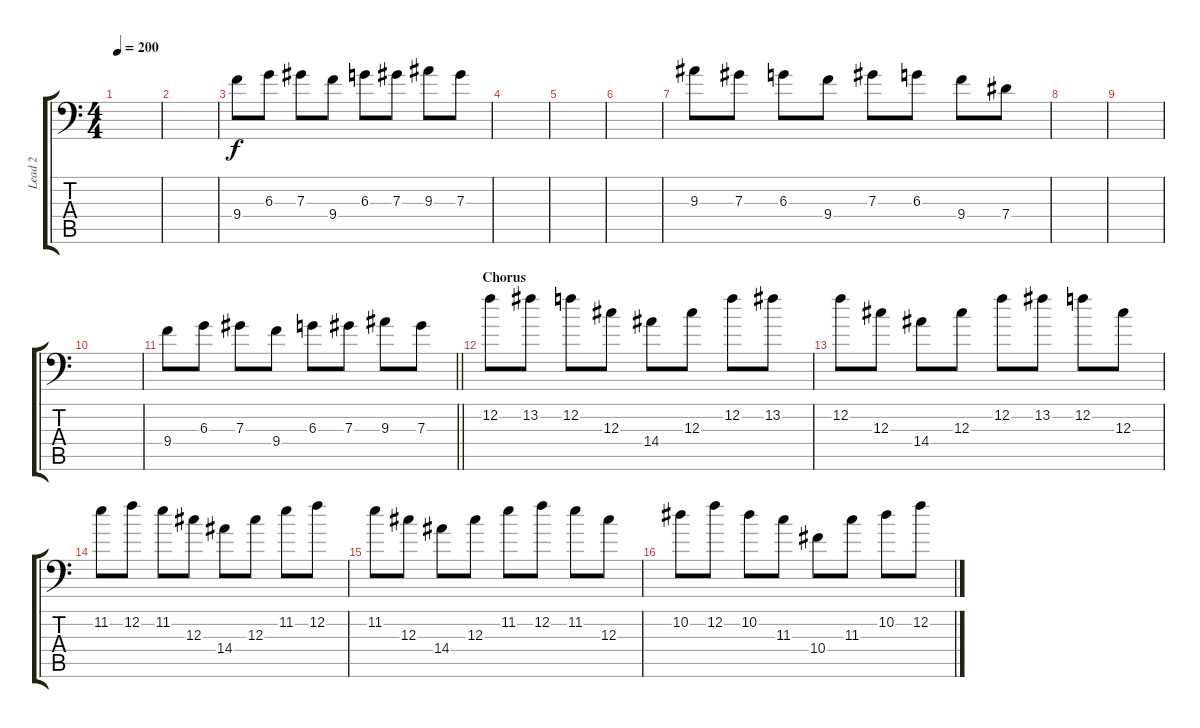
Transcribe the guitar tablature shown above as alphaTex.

\track ("Lead 2" "Lead 2") {instrument overdrivenguitar}
\staff {score tabs}
\tuning (Bb3 F3 Db3 Ab2 Eb2 Bb1) {hide}
\ts (4 4)
\tempo 200
\clef f4
\ks c
|
|
9.4.8 6.3.8 7.3.8 9.4.8 6.3.8 7.3.8 9.3.8 7.3.8 |
|
|
|
9.3.8 7.3.8 6.3.8 9.4.8 7.3.8 6.3.8 9.4.8 7.4.8 |
|
|
|
\barLineRight lightlight
9.4.8 6.3.8 7.3.8 9.4.8 6.3.8 7.3.8 9.3.8 7.3.8 |
\section ("" "Chorus")
12.2.8{dy f} 13.2.8 12.2.8 12.3.8 14.4.8 12.3.8 12.2.8 13.2.8 |
12.2.8 12.3.8 14.4.8 12.3.8 12.2.8 13.2.8 12.2.8 12.3.8 |
11.2.8 12.2.8 11.2.8 12.3.8 14.4.8 12.3.8 11.2.8 12.2.8 |
11.2.8 12.3.8 14.4.8 12.3.8 11.2.8 12.2.8 11.2.8 12.3.8 |
10.2.8 12.2.8 10.2.8 11.3.8 10.4.8 11.3.8 10.2.8 12.2.8
